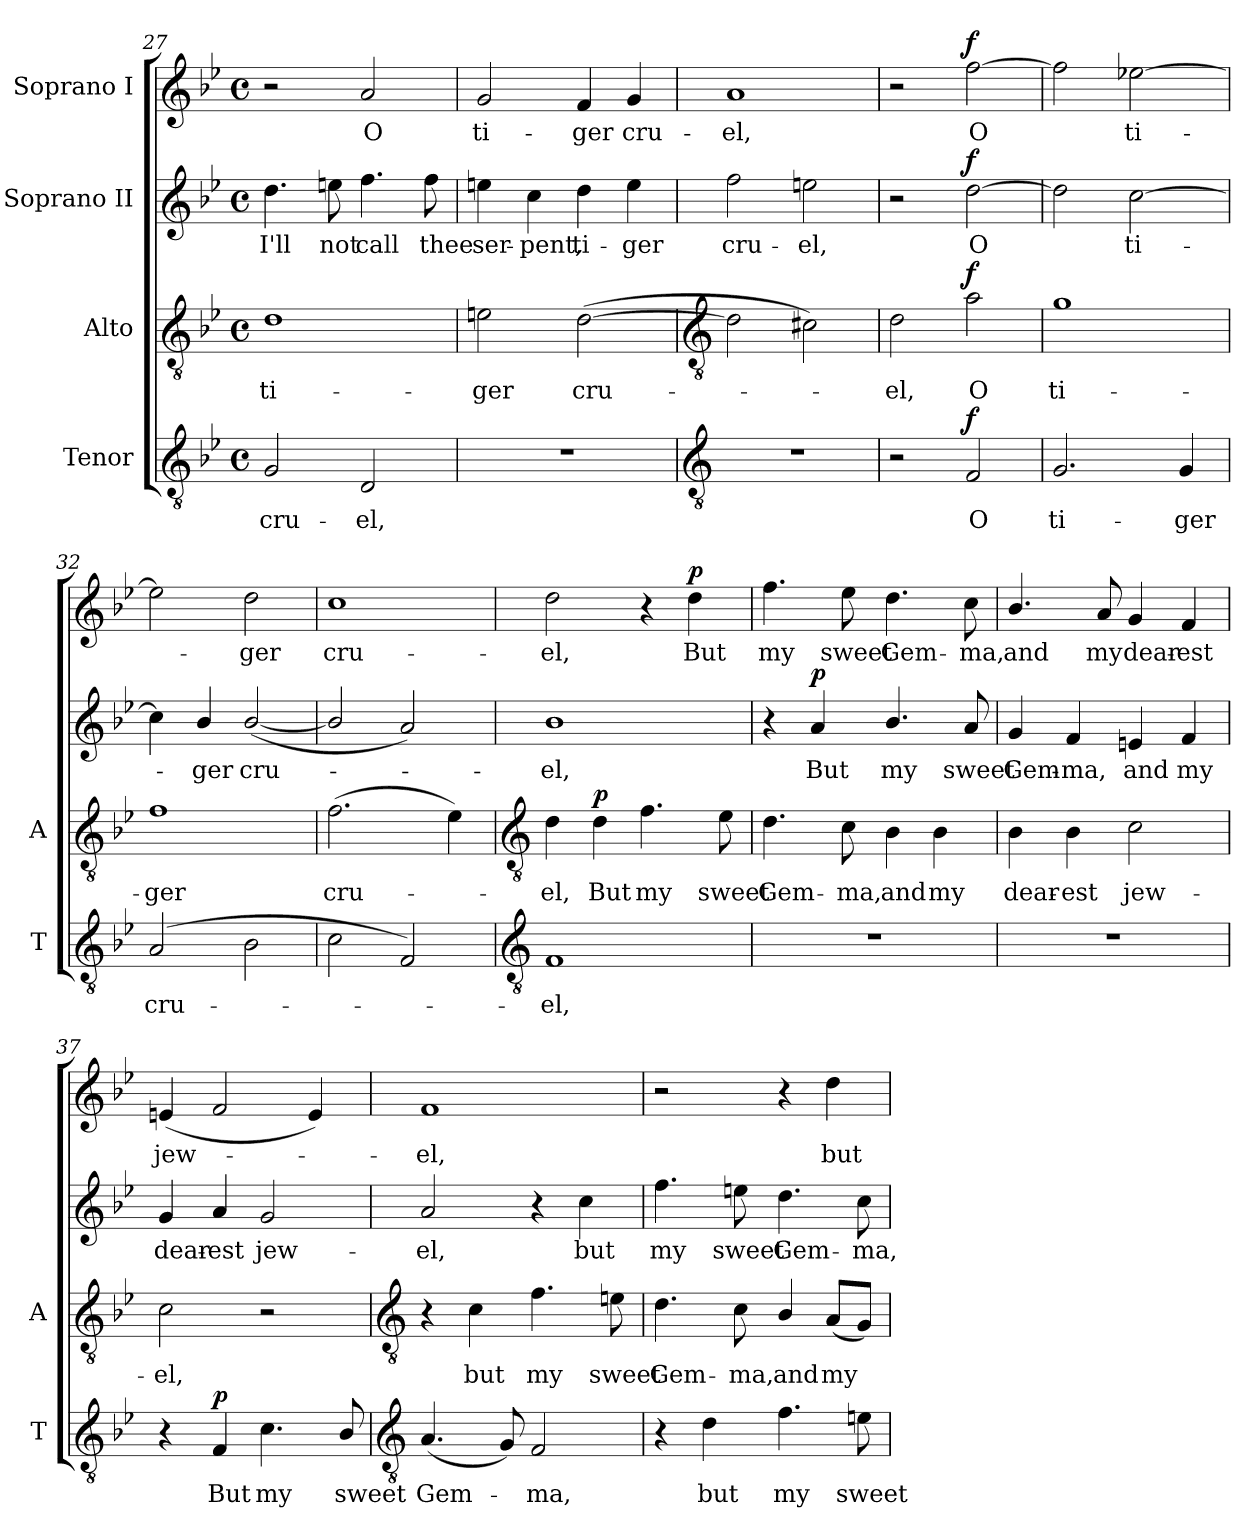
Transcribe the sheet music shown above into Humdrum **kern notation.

**kern	**text	**dynam	**kern	**text	**dynam	**kern	**text	**dynam	**kern	**text	**dynam
*part4	*part4	*part4	*part3	*part3	*part3	*part2	*part2	*part2	*part1	*part1	*part1
*staff4	*staff4	*staff4	*staff3	*staff3	*staff3	*staff2	*staff2	*staff2	*staff1	*staff1	*staff1
*I"Tenor	*	*	*I"Alto	*	*	*I"Soprano II	*	*	*I"Soprano I	*	*
*I'T	*	*	*I'A	*	*	*	*	*	*	*	*
*clefGv2	*	*	*clefGv2	*	*	*clefG2	*	*	*clefG2	*	*
*k[b-e-]	*	*	*k[b-e-]	*	*	*k[b-e-]	*	*	*k[b-e-]	*	*
*B-:	*	*	*B-:	*	*	*B-:	*	*	*B-:	*	*
*M4/4	*	*	*M4/4	*	*	*M4/4	*	*	*M4/4	*	*
*met(c)	*	*	*met(c)	*	*	*met(c)	*	*	*met(c)	*	*
=27	=27	=27	=27	=27	=27	=27	=27	=27	=27	=27	=27
!	!LO:LY:b	!	!	!LO:LY:b	!	!	!LO:LY:b	!	!	!	!
2G	cru-	.	1d	ti-	.	4.dd	I'll	.	2r	.	.
!	!	!	!	!	!	!	!LO:LY:b	!	!	!	!
.	.	.	.	.	.	8een	not	.	.	.	.
!	!LO:LY:b	!	!	!	!	!	!LO:LY:b	!	!	!LO:LY:b	!
2D	-el,	.	.	.	.	4.ff	call	.	2a	O	.
!	!	!	!	!	!	!	!LO:LY:b	!	!	!	!
.	.	.	.	.	.	8ff	thee	.	.	.	.
=28	=28	=28	=28	=28	=28	=28	=28	=28	=28	=28	=28
!	!	!	!	!LO:LY:b	!	!	!LO:LY:b	!	!	!LO:LY:b	!
1r	.	.	2en	-ger	.	4een	ser-	.	2g	ti-	.
!	!	!	!	!	!	!	!LO:LY:b	!	!	!	!
.	.	.	.	.	.	4cc	-pent,	.	.	.	.
!	!	!	!	!LO:LY:b	!	!	!LO:LY:b	!	!	!LO:LY:b	!
.	.	.	(>[2d	cru-	.	4dd	ti-	.	4f	-ger	.
!	!	!	!	!	!	!	!LO:LY:b	!	!	!LO:LY:b	!
.	.	.	.	.	.	4ee	-ger	.	4g	cru-	.
!!LO:LB:g=z
=29	=29	=29	=29	=29	=29	=29	=29	=29	=29	=29	=29
*clefGv2	*	*	*clefGv2	*	*	*	*	*	*	*	*
!	!	!	!	!	!	!	!LO:LY:b	!	!	!LO:LY:b	!
1r	.	.	2d]	.	.	2ff	cru-	.	1a	-el,	.
!	!	!	!	!	!	!	!LO:LY:b	!	!	!	!
.	.	.	2c#X)	.	.	2een	-el,	.	.	.	.
=30	=30	=30	=30	=30	=30	=30	=30	=30	=30	=30	=30
!	!	!	!	!LO:LY:b	!	!	!	!	!	!	!
2r	.	.	2d	el,	.	2r	.	.	2r	.	.
!	!LO:LY:b	!LO:DY:b	!	!LO:LY:b	!LO:DY:b	!	!LO:LY:b	!LO:DY:b	!	!LO:LY:b	!LO:DY:b
2F	O	f	2a	O	f	[2dd	O	f	[2ff	O	f
=31	=31	=31	=31	=31	=31	=31	=31	=31	=31	=31	=31
!	!LO:LY:b	!	!	!LO:LY:b	!	!	!	!	!	!	!
2.G	ti-	.	1g	ti-	.	2dd]	.	.	2ff]	.	.
!	!	!	!	!	!	!	!LO:LY:b	!	!	!LO:LY:b	!
.	.	.	.	.	.	[2cc	ti-	.	[2ee-X	ti-	.
!	!LO:LY:b	!	!	!	!	!	!	!	!	!	!
4G	-ger	.	.	.	.	.	.	.	.	.	.
=32	=32	=32	=32	=32	=32	=32	=32	=32	=32	=32	=32
!	!LO:LY:b	!	!	!LO:LY:b	!	!	!	!	!	!	!
(>2A	cru-	.	1f	-ger	.	4cc]	.	.	2ee-]	.	.
!	!	!	!	!	!	!	!LO:LY:b	!	!	!	!
.	.	.	.	.	.	4b-/	ger	.	.	.	.
!	!	!	!	!	!	!	!LO:LY:b	!	!	!LO:LY:b	!
2B-	.	.	.	.	.	(<[2b-/	cru-	.	2dd	ger	.
=33	=33	=33	=33	=33	=33	=33	=33	=33	=33	=33	=33
!	!	!	!	!LO:LY:b	!	!	!	!	!	!LO:LY:b	!
2c	.	.	(>2.f	cru-	.	2b-/]	.	.	1cc	cru-	.
2F)	.	.	.	.	.	2a)	.	.	.	.	.
.	.	.	4e-)	.	.	.	.	.	.	.	.
!!LO:LB:g=z
=34	=34	=34	=34	=34	=34	=34	=34	=34	=34	=34	=34
*clefGv2	*	*	*clefGv2	*	*	*	*	*	*	*	*
!	!LO:LY:b	!	!	!LO:LY:b	!	!	!LO:LY:b	!	!	!LO:LY:b	!
1F	el,	.	4d	el,	.	1b-	el,	.	2dd	-el,	.
!	!	!	!	!LO:LY:b	!LO:DY:b	!	!	!	!	!	!
.	.	.	4d	But	p	.	.	.	.	.	.
!	!	!	!	!LO:LY:b	!	!	!	!	!	!	!
.	.	.	4.f	my	.	.	.	.	4r	.	.
!	!	!	!	!	!	!	!	!	!	!LO:LY:b	!LO:DY:b
.	.	.	.	.	.	.	.	.	4dd	But	p
!	!	!	!	!LO:LY:b	!	!	!	!	!	!	!
.	.	.	8e-	sweet	.	.	.	.	.	.	.
=35	=35	=35	=35	=35	=35	=35	=35	=35	=35	=35	=35
!	!	!	!	!LO:LY:b	!	!	!	!	!	!LO:LY:b	!
1r	.	.	4.d	Gem-	.	4r	.	.	4.ff	my	.
!	!	!	!	!	!	!	!LO:LY:b	!LO:DY:b	!	!	!
.	.	.	.	.	.	4a	But	p	.	.	.
!	!	!	!	!LO:LY:b	!	!	!	!	!	!LO:LY:b	!
.	.	.	8c	-ma,	.	.	.	.	8ee-	sweet	.
!	!	!	!	!LO:LY:b	!	!	!LO:LY:b	!	!	!LO:LY:b	!
.	.	.	4B-	and	.	4.b-/	my	.	4.dd	Gem-	.
!	!	!	!	!LO:LY:b	!	!	!	!	!	!	!
.	.	.	4B-	my	.	.	.	.	.	.	.
!	!	!	!	!	!	!	!LO:LY:b	!	!	!LO:LY:b	!
.	.	.	.	.	.	8a	sweet	.	8cc	-ma,	.
=36	=36	=36	=36	=36	=36	=36	=36	=36	=36	=36	=36
!	!	!	!	!LO:LY:b	!	!	!LO:LY:b	!	!	!LO:LY:b	!
1r	.	.	4B-	dear-	.	4g	Gem-	.	4.b-/	and	.
!	!	!	!	!LO:LY:b	!	!	!LO:LY:b	!	!	!	!
.	.	.	4B-	-est	.	4f	-ma,	.	.	.	.
!	!	!	!	!	!	!	!	!	!	!LO:LY:b	!
.	.	.	.	.	.	.	.	.	8a	my	.
!	!	!	!	!LO:LY:b	!	!	!LO:LY:b	!	!	!LO:LY:b	!
.	.	.	2c	jew-	.	4en	and	.	4g	dear-	.
!	!	!	!	!	!	!	!LO:LY:b	!	!	!LO:LY:b	!
.	.	.	.	.	.	4f	my	.	4f	-est	.
=37	=37	=37	=37	=37	=37	=37	=37	=37	=37	=37	=37
!	!	!	!	!LO:LY:b	!	!	!LO:LY:b	!	!	!LO:LY:b	!
4r	.	.	2c	-el,	.	4g	dear-	.	(<4en	jew-	.
!	!LO:LY:b	!LO:DY:b	!	!	!	!	!LO:LY:b	!	!	!	!
4F	But	p	.	.	.	4a	-est	.	2f	.	.
!	!LO:LY:b	!	!	!	!	!	!LO:LY:b	!	!	!	!
4.c	my	.	2r	.	.	2g	jew-	.	.	.	.
.	.	.	.	.	.	.	.	.	4e)	.	.
!	!LO:LY:b	!	!	!	!	!	!	!	!	!	!
8B-/	sweet	.	.	.	.	.	.	.	.	.	.
!!LO:LB:g=z
=38	=38	=38	=38	=38	=38	=38	=38	=38	=38	=38	=38
*clefGv2	*	*	*clefGv2	*	*	*	*	*	*	*	*
!	!LO:LY:b	!	!	!	!	!	!LO:LY:b	!	!	!LO:LY:b	!
(<4.A	Gem-	.	4r	.	.	2a	-el,	.	1f	el,	.
!	!	!	!	!LO:LY:b	!	!	!	!	!	!	!
.	.	.	4c	but	.	.	.	.	.	.	.
8G)	.	.	.	.	.	.	.	.	.	.	.
!	!LO:LY:b	!	!	!LO:LY:b	!	!	!	!	!	!	!
2F	ma,	.	4.f	my	.	4r	.	.	.	.	.
!	!	!	!	!	!	!	!LO:LY:b	!	!	!	!
.	.	.	.	.	.	4cc	but	.	.	.	.
!	!	!	!	!LO:LY:b	!	!	!	!	!	!	!
.	.	.	8en	sweet	.	.	.	.	.	.	.
=39	=39	=39	=39	=39	=39	=39	=39	=39	=39	=39	=39
!	!	!	!	!LO:LY:b	!	!	!LO:LY:b	!	!	!	!
4r	.	.	4.d	Gem-	.	4.ff	my	.	2r	.	.
!	!LO:LY:b	!	!	!	!	!	!	!	!	!	!
4d	but	.	.	.	.	.	.	.	.	.	.
!	!	!	!	!LO:LY:b	!	!	!LO:LY:b	!	!	!	!
.	.	.	8c	-ma,	.	8een	sweet	.	.	.	.
!	!LO:LY:b	!	!	!LO:LY:b	!	!	!LO:LY:b	!	!	!	!
4.f	my	.	4B-/	and	.	4.dd	Gem-	.	4r	.	.
!	!	!	!	!LO:LY:b	!	!	!	!	!	!LO:LY:b	!
.	.	.	(<8AL	my	.	.	.	.	4dd	but	.
!	!LO:LY:b	!	!	!	!	!	!LO:LY:b	!	!	!	!
8en	sweet	.	8GJ)	.	.	8cc	-ma,	.	.	.	.
=	=	=	=	=	=	=	=	=	=	=	=
*-	*-	*-	*-	*-	*-	*-	*-	*-	*-	*-	*-
